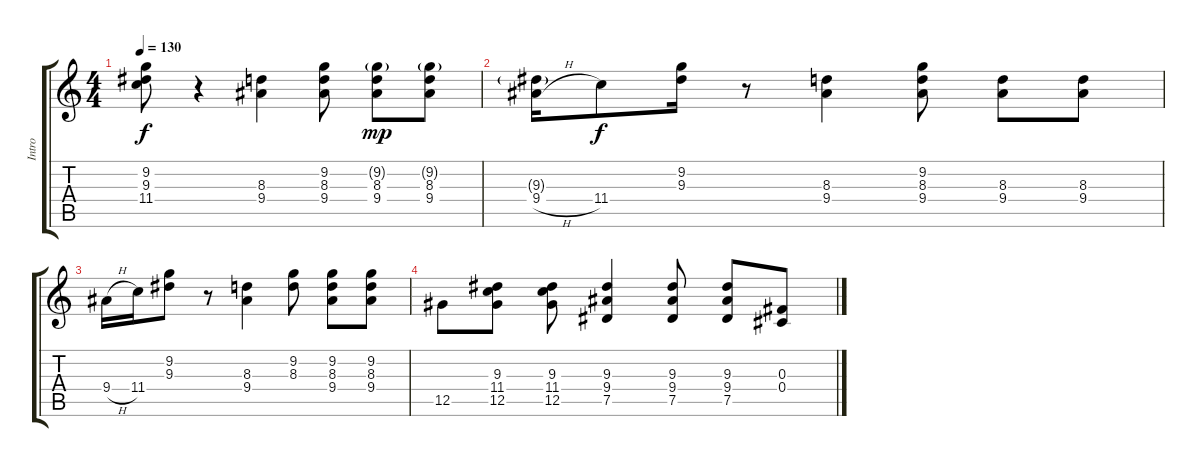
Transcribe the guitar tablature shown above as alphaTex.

\track ("Intro" "Intro") {instrument electricguitarjazz}
\staff {score tabs}
\tuning (Eb4 Bb3 Gb3 Db3 Ab2 Eb2) {hide}
\ts (4 4)
\tempo 130
\clef g2
\ks c
(9.2 9.3 11.4).8{dy f instrument electricguitarjazz} r.4 (8.3 9.4).4 (9.2 8.3 9.4).8 (9.2{g} 8.3 9.4).8{dy mp} (9.2{g} 8.3 9.4).8 |
(9.3{g} 9.4{h}).16 11.4.8{dy f} (9.2 9.3).16 r.8 (8.3 9.4).4 (9.2 8.3 9.4).8 (8.3 9.4).8 (8.3 9.4).8 |
9.4{h}.16 11.4.16 (9.2 9.3).8 r.8 (8.3 9.4).4 (9.2 8.3).8 (9.2 8.3 9.4).8 (9.2 8.3 9.4).8 |
12.5.8 (9.3 11.4 12.5).8 (9.3 11.4 12.5).8 (9.3 9.4 7.5).4 (9.3 9.4 7.5).8 (9.3 9.4 7.5).8 (0.3 0.4).8
